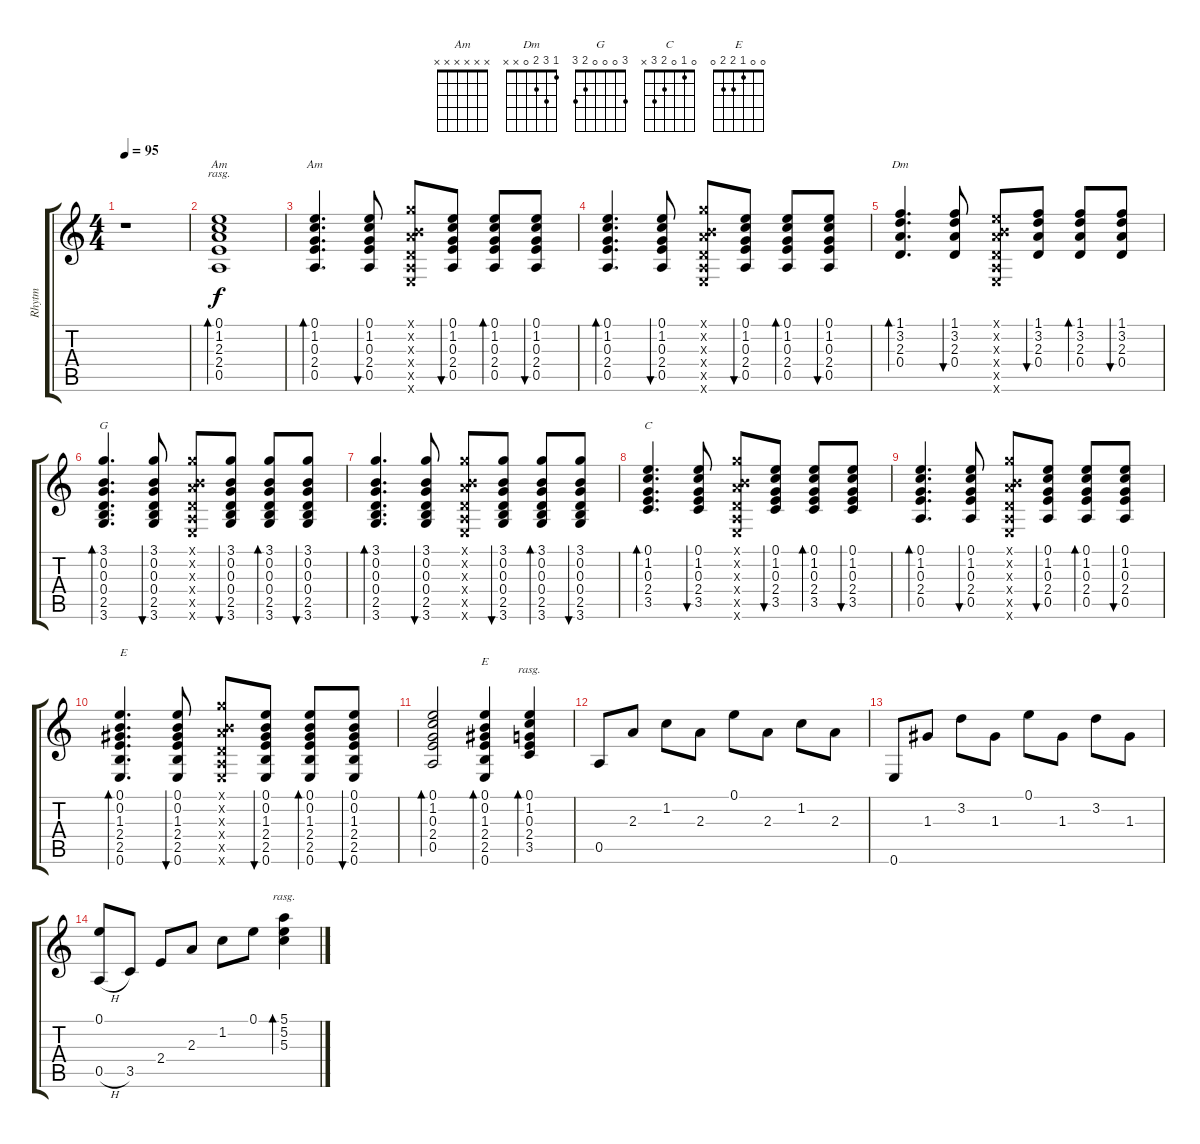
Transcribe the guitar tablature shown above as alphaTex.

\track ("Rhytm" "Rhytm") {instrument acousticguitarnylon}
\staff {score tabs}
\tuning (E4 B3 G3 D3 A2 E2) {hide}
\chord ("Am" 0 1 2 2 0 x)
\chord ("Am" x x x x x x)
\chord ("Dm" 1 3 2 0 x x)
\chord ("G" 3 0 0 0 2 3)
\chord ("C" 0 1 0 2 3 x)
\chord ("E" 0 0 1 2 2 0)
\ts (4 4)
\tempo 95
\clef g2
\ks aminor
r.1{dy f} |
(0.1 1.2 2.3 2.4 0.5).1{bd 240 ch "Am" rasg ii} |
(0.1 1.2 0.3 2.4 0.5).4{d bd 60 ch "Am"} (0.1 1.2 0.3 2.4 0.5).8{bu 60} (3.1{x} 0.2{x} 2.3{x} 0.4{x} 0.5{x} 0.6{x}).8 (0.1 1.2 0.3 2.4 0.5).8{bu 60} (0.1 1.2 0.3 2.4 0.5).8{bd 60} (0.1 1.2 0.3 2.4 0.5).8{bu 60} |
(0.1 1.2 0.3 2.4 0.5).4{d bd 60} (0.1 1.2 0.3 2.4 0.5).8{bu 60} (3.1{x} 0.2{x} 2.3{x} 0.4{x} 0.5{x} 0.6{x}).8 (0.1 1.2 0.3 2.4 0.5).8{bu 60} (0.1 1.2 0.3 2.4 0.5).8{bd 60} (0.1 1.2 0.3 2.4 0.5).8{bu 60} |
(1.1 3.2 2.3 0.4).4{d bd 60 ch "Dm"} (1.1 3.2 2.3 0.4).8{bu 60} (0.1{x} 0.2{x} 2.3{x} 0.4{x} 0.5{x} 0.6{x}).8 (1.1 3.2 2.3 0.4).8{bu 60} (1.1 3.2 2.3 0.4).8{bd 60} (1.1 3.2 2.3 0.4).8{bu 60} |
(3.1 0.2 0.3 0.4 2.5 3.6).4{d bd 60 ch "G"} (3.1 0.2 0.3 0.4 2.5 3.6).8{bu 60} (3.1{x} 0.2{x} 2.3{x} 0.4{x} 0.5{x} 0.6{x}).8 (3.1 0.2 0.3 0.4 2.5 3.6).8{bu 60} (3.1 0.2 0.3 0.4 2.5 3.6).8{bd 60} (3.1 0.2 0.3 0.4 2.5 3.6).8{bu 60} |
(3.1 0.2 0.3 0.4 2.5 3.6).4{d bd 60} (3.1 0.2 0.3 0.4 2.5 3.6).8{bu 60} (3.1{x} 0.2{x} 2.3{x} 0.4{x} 0.5{x} 0.6{x}).8 (3.1 0.2 0.3 0.4 2.5 3.6).8{bu 60} (3.1 0.2 0.3 0.4 2.5 3.6).8{bd 60} (3.1 0.2 0.3 0.4 2.5 3.6).8{bu 60} |
(0.1 1.2 0.3 2.4 3.5).4{d bd 60 ch "C"} (0.1 1.2 0.3 2.4 3.5).8{bu 60} (3.1{x} 0.2{x} 2.3{x} 0.4{x} 0.5{x} 0.6{x}).8 (0.1 1.2 0.3 2.4 3.5).8{bu 60} (0.1 1.2 0.3 2.4 3.5).8{bd 60} (0.1 1.2 0.3 2.4 3.5).8{bu 60} |
(0.1 1.2 0.3 2.4 0.5).4{d bd 60} (0.1 1.2 0.3 2.4 0.5).8{bu 60} (3.1{x} 0.2{x} 2.3{x} 0.4{x} 0.5{x} 0.6{x}).8 (0.1 1.2 0.3 2.4 0.5).8{bu 60} (0.1 1.2 0.3 2.4 0.5).8{bd 60} (0.1 1.2 0.3 2.4 0.5).8{bu 60} |
(0.1 0.2 1.3 2.4 2.5 0.6).4{d bd 60 txt "E"} (0.1 0.2 1.3 2.4 2.5 0.6).8{bu 60} (3.1{x} 0.2{x} 2.3{x} 0.4{x} 0.5{x} 0.6{x}).8 (0.1 0.2 1.3 2.4 2.5 0.6).8{bu 60} (0.1 0.2 1.3 2.4 2.5 0.6).8{bd 60} (0.1 0.2 1.3 2.4 2.5 0.6).8{bu 60} |
(0.1 1.2 0.3 2.4 0.5).2{bd 60} (0.1 0.2 1.3 2.4 2.5 0.6).4{bd 240 ch "E"} (0.1 1.2 0.3 2.4 3.5).4{bd 120 rasg ii} |
0.5.8 2.3.8 1.2.8 2.3.8 0.1.8 2.3.8 1.2.8 2.3.8 |
0.6.8 1.3.8 3.2.8 1.3.8 0.1.8 1.3.8 3.2.8 1.3.8 |
(0.1 0.5{h}).8 3.5.8 2.4.8 2.3.8 1.2.8 0.1.8 (5.1 5.2 5.3).4{bd 480 rasg ii}
